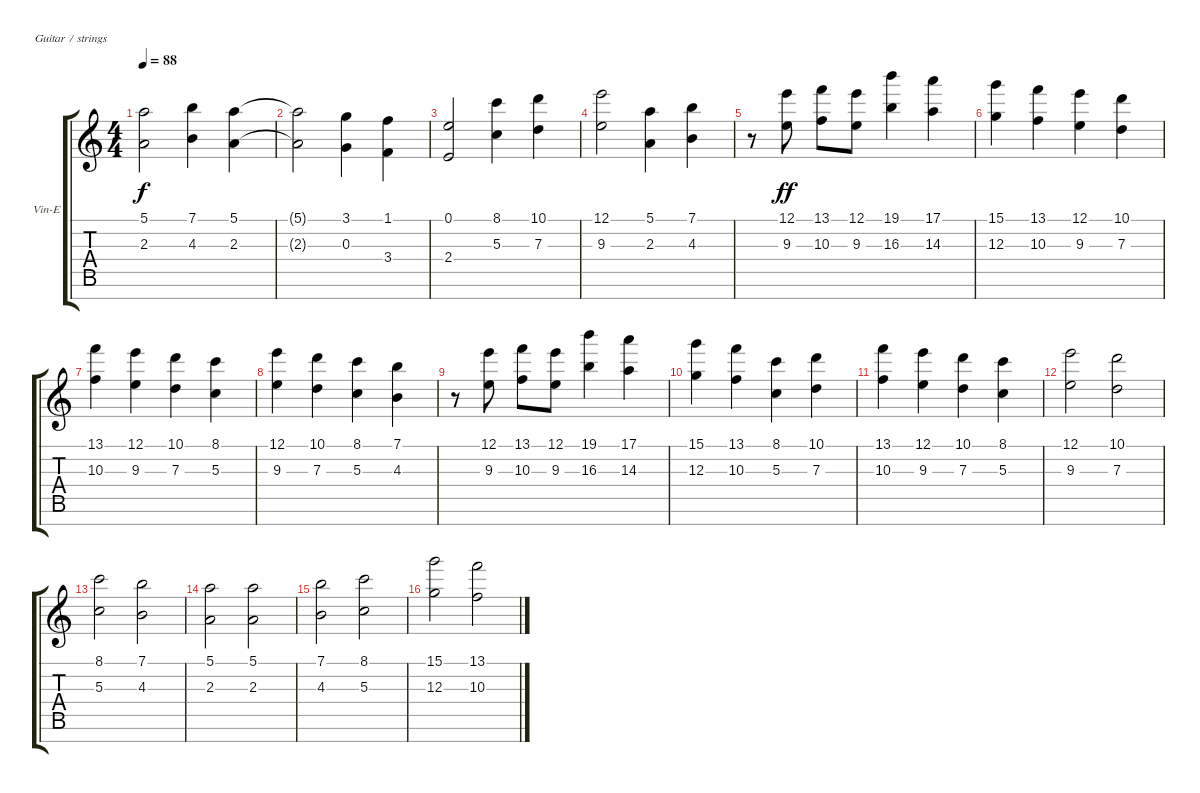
\defaultSystemsLayout 4
\bracketExtendMode groupsimilarinstruments
\firstSystemTrackNameOrientation horizontal
\otherSystemsTrackNameOrientation horizontal
\track ("Violin Ensemble" "Vin-E") {instrument electricguitarclean}
\staff {score tabs}
\tuning (E4 B3 G3 D3 A2 E2 B1)
\ts (4 4)
\tempo 88
\clef g2
\ks c
(5.1 2.3).2{dy f} (4.3 7.1).4 (5.1 2.3).4 |
(2.3{t} 5.1{t}).2 (3.1 0.3).4 (3.4 1.1).4 |
(0.1 2.4).2 (5.3 8.1).4 (10.1 7.3).4 |
(9.3 12.1).2 (5.1 2.3).4 (4.3 7.1).4 |
r.8 (12.1 9.3).8{dy ff} (13.1 10.3).8 (12.1 9.3).8 (19.1 16.3).4 (17.1 14.3).4 |
(15.1 12.3).4 (13.1 10.3).4 (12.1 9.3).4 (10.1 7.3).4 |
(13.1 10.3).4 (12.1 9.3).4 (10.1 7.3).4 (8.1 5.3).4 |
(12.1 9.3).4 (10.1 7.3).4 (8.1 5.3).4 (7.1 4.3).4 |
r.8 (12.1 9.3).8 (13.1 10.3).8 (12.1 9.3).8 (19.1 16.3).4 (17.1 14.3).4 |
(15.1 12.3).4 (13.1 10.3).4 (8.1 5.3).4 (10.1 7.3).4 |
(13.1 10.3).4 (12.1 9.3).4 (10.1 7.3).4 (8.1 5.3).4 |
(12.1 9.3).2 (7.3 10.1).2 |
(8.1 5.3).2 (4.3 7.1).2 |
(5.1 2.3).2 (5.1 2.3).2 |
(4.3 7.1).2 (8.1 5.3).2 |
(12.3 15.1).2 (13.1 10.3).2
